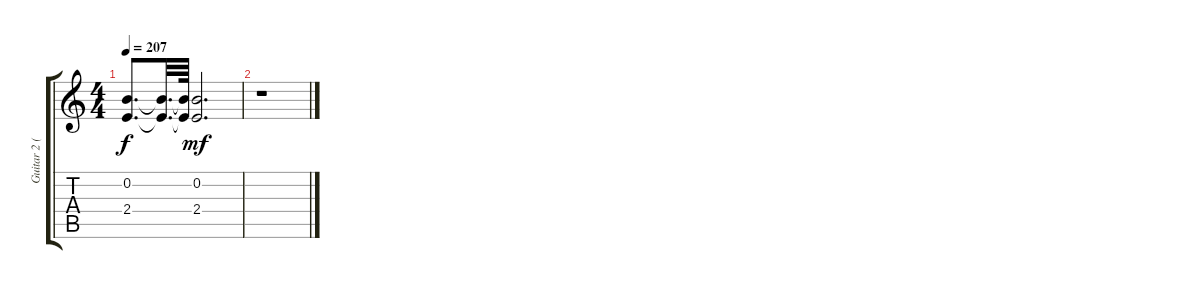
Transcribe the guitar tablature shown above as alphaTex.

\track ("Guitar 2 (Joe)" "Guitar 2 (") {instrument distortionguitar}
\staff {score tabs}
\tuning (E4 B3 G3 D3 A2 E2) {hide}
\ts (4 4)
\tempo 207
\clef g2
\ks c
(0.2{t} 2.4{t}).8{d dy f} (0.2{t} 2.4{t}).32{d} (0.2{t} 2.4{t}).64 (0.2 2.4).2{d dy mf} |
r.1
